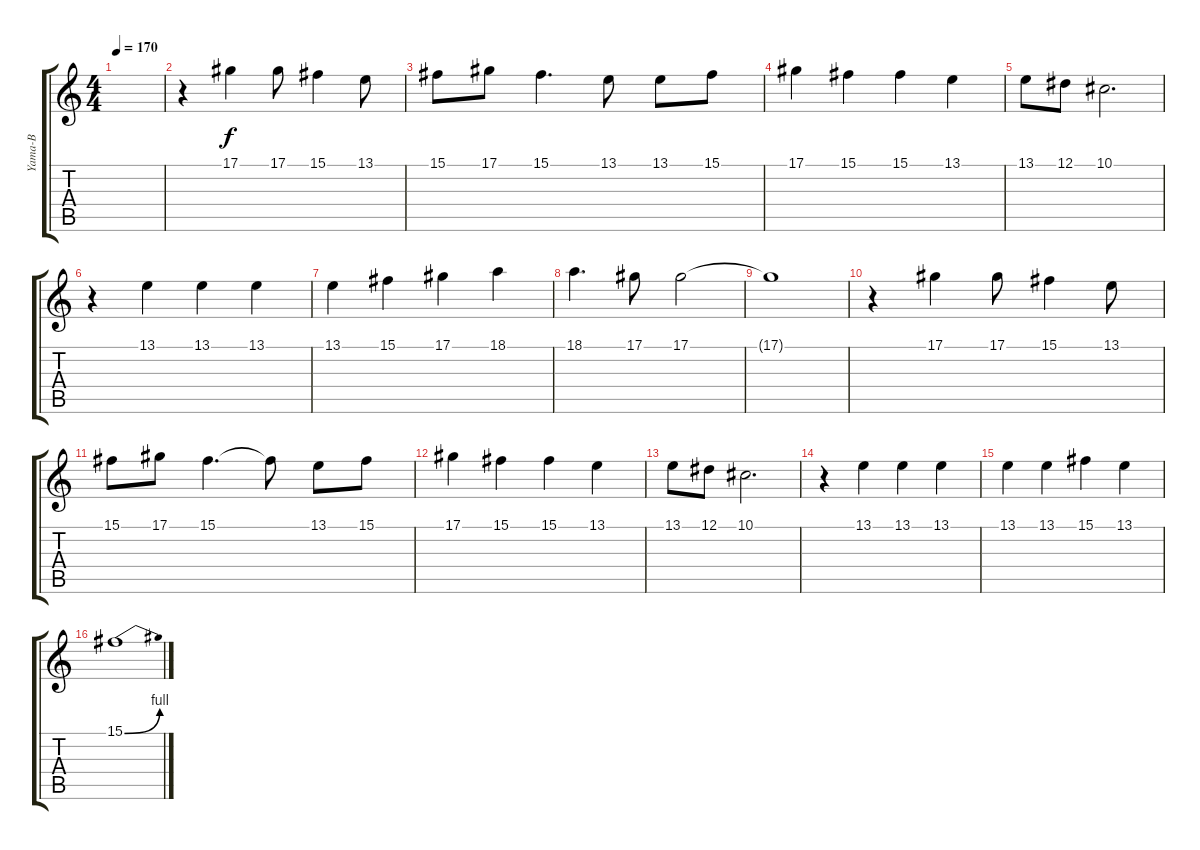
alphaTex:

\track ("Yama-B" "Yama-B") {instrument altosax}
\staff {score tabs}
\tuning (Eb4 Bb3 Gb3 Db3 Ab2 Eb2) {hide}
\ts (4 4)
\tempo 170
\clef g2
\ks c
|
r.4 17.1.4 17.1.8 15.1.4 13.1.8 |
15.1.8 17.1.8 15.1.4{d} 13.1.8 13.1.8 15.1.8 |
17.1.4 15.1.4 15.1.4 13.1.4 |
13.1.8 12.1.8 10.1.2{d} |
r.4 13.1.4 13.1.4 13.1.4 |
13.1.4 15.1.4 17.1.4 18.1.4 |
18.1.4{d} 17.1.8 17.1.2 |
17.1{t}.1 |
r.4 17.1.4 17.1.8 15.1.4 13.1.8 |
15.1.8 17.1.8 15.1.4{d} 15.1{t}.8 13.1.8 15.1.8 |
17.1.4 15.1.4 15.1.4 13.1.4 |
13.1.8 12.1.8 10.1.2{d} |
r.4 13.1.4 13.1.4 13.1.4 |
13.1.4 13.1.4 15.1.4 13.1.4 |
15.1{be (bend 0 0 60 4)}.1
